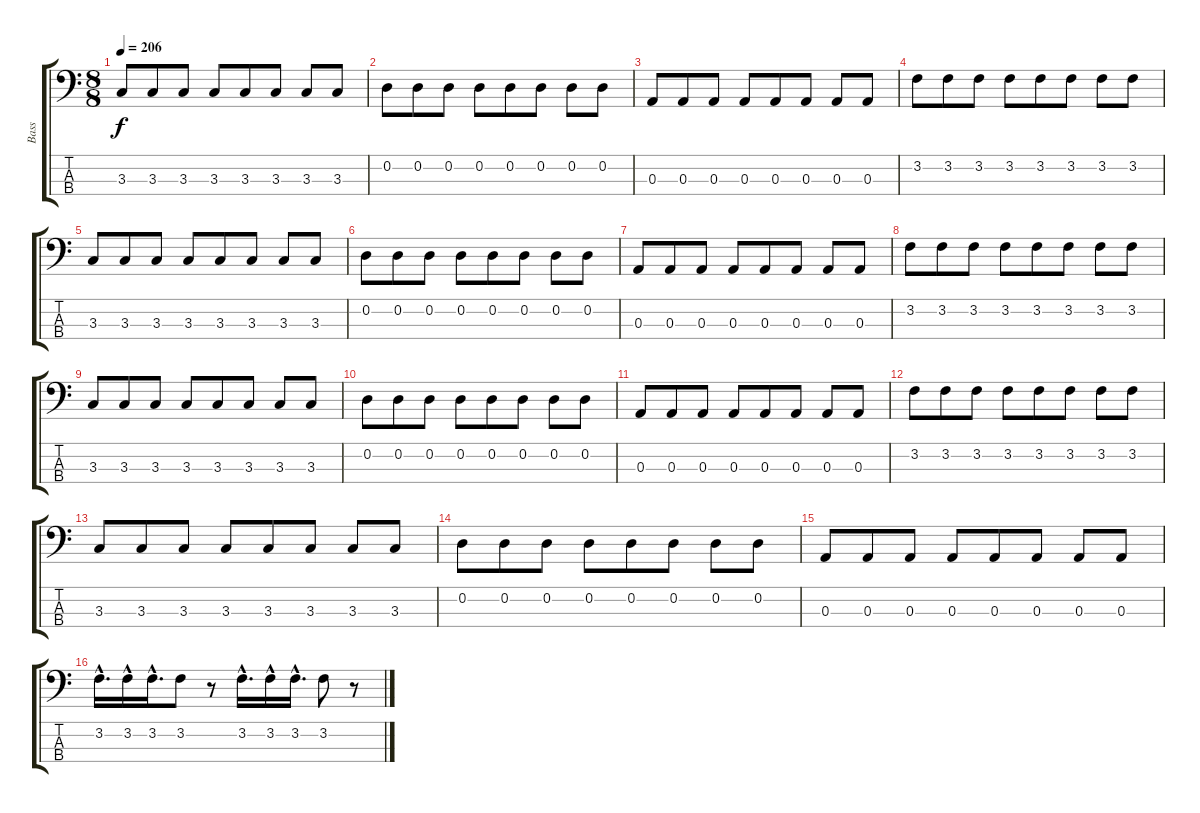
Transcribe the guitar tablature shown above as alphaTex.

\track ("Bass" "Bass") {instrument acousticbass}
\staff {score tabs}
\tuning (G2 D2 A1 E1) {hide}
\ts (8 8)
\tempo 206
\clef f4
\ks c
3.3.8{dy f} 3.3.8 3.3.8 3.3.8 3.3.8 3.3.8 3.3.8 3.3.8 |
0.2.8 0.2.8 0.2.8 0.2.8 0.2.8 0.2.8 0.2.8 0.2.8 |
0.3.8 0.3.8 0.3.8 0.3.8 0.3.8 0.3.8 0.3.8 0.3.8 |
3.2.8 3.2.8 3.2.8 3.2.8 3.2.8 3.2.8 3.2.8 3.2.8 |
3.3.8 3.3.8 3.3.8 3.3.8 3.3.8 3.3.8 3.3.8 3.3.8 |
0.2.8 0.2.8 0.2.8 0.2.8 0.2.8 0.2.8 0.2.8 0.2.8 |
0.3.8 0.3.8 0.3.8 0.3.8 0.3.8 0.3.8 0.3.8 0.3.8 |
3.2.8 3.2.8 3.2.8 3.2.8 3.2.8 3.2.8 3.2.8 3.2.8 |
3.3.8 3.3.8 3.3.8 3.3.8 3.3.8 3.3.8 3.3.8 3.3.8 |
0.2.8 0.2.8 0.2.8 0.2.8 0.2.8 0.2.8 0.2.8 0.2.8 |
0.3.8 0.3.8 0.3.8 0.3.8 0.3.8 0.3.8 0.3.8 0.3.8 |
3.2.8 3.2.8 3.2.8 3.2.8 3.2.8 3.2.8 3.2.8 3.2.8 |
3.3.8 3.3.8 3.3.8 3.3.8 3.3.8 3.3.8 3.3.8 3.3.8 |
0.2.8 0.2.8 0.2.8 0.2.8 0.2.8 0.2.8 0.2.8 0.2.8 |
0.3.8 0.3.8 0.3.8 0.3.8 0.3.8 0.3.8 0.3.8 0.3.8 |
3.2{hac}.16{d} 3.2{hac}.16 3.2{hac}.16{d} 3.2.8 r.8 3.2{hac}.16{d} 3.2{hac}.16 3.2{hac}.16{d} 3.2.8 r.8
